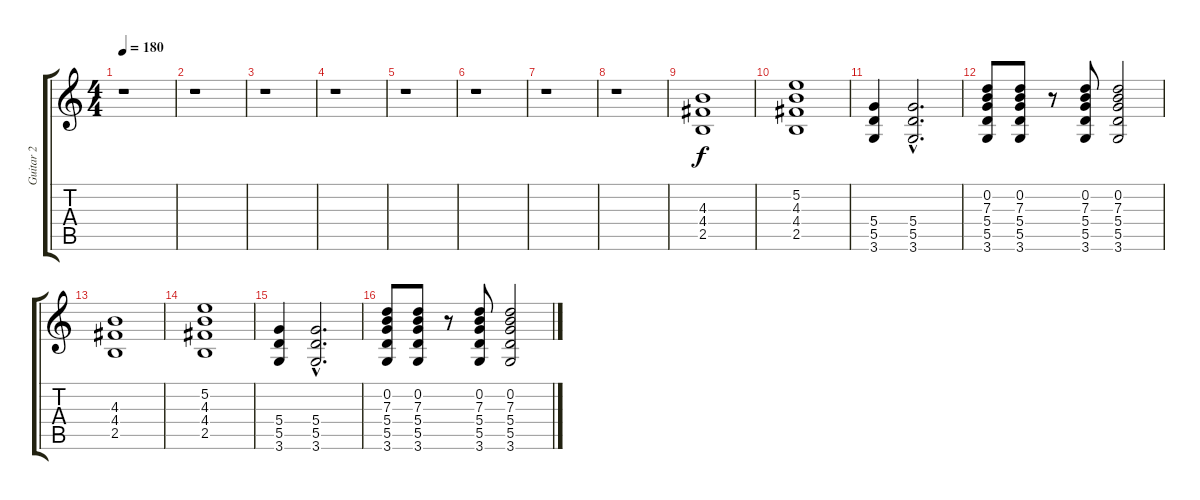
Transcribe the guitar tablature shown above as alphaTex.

\track ("Guitar 2" "Guitar 2") {instrument distortionguitar}
\staff {score tabs}
\tuning (E4 B3 G3 D3 A2 E2) {hide}
\ts (4 4)
\tempo 180
\clef g2
\ks c
r.1{dy f instrument distortionguitar} |
r.1 |
r.1 |
r.1 |
r.1 |
r.1 |
r.1 |
r.1 |
(4.3 4.4 2.5).1 |
(5.2 4.3 4.4 2.5).1 |
(5.4 5.5 3.6).4 (5.4{hac} 5.5{hac} 3.6{hac}).2{d} |
(0.2 7.3 5.4 5.5 3.6).8 (0.2 7.3 5.4 5.5 3.6).8 r.8 (0.2 7.3 5.4 5.5 3.6).8 (0.2 7.3 5.4 5.5 3.6).2 |
(4.3 4.4 2.5).1 |
(5.2 4.3 4.4 2.5).1 |
(5.4 5.5 3.6).4 (5.4{hac} 5.5{hac} 3.6{hac}).2{d} |
(0.2 7.3 5.4 5.5 3.6).8 (0.2 7.3 5.4 5.5 3.6).8 r.8 (0.2 7.3 5.4 5.5 3.6).8 (0.2 7.3 5.4 5.5 3.6).2
